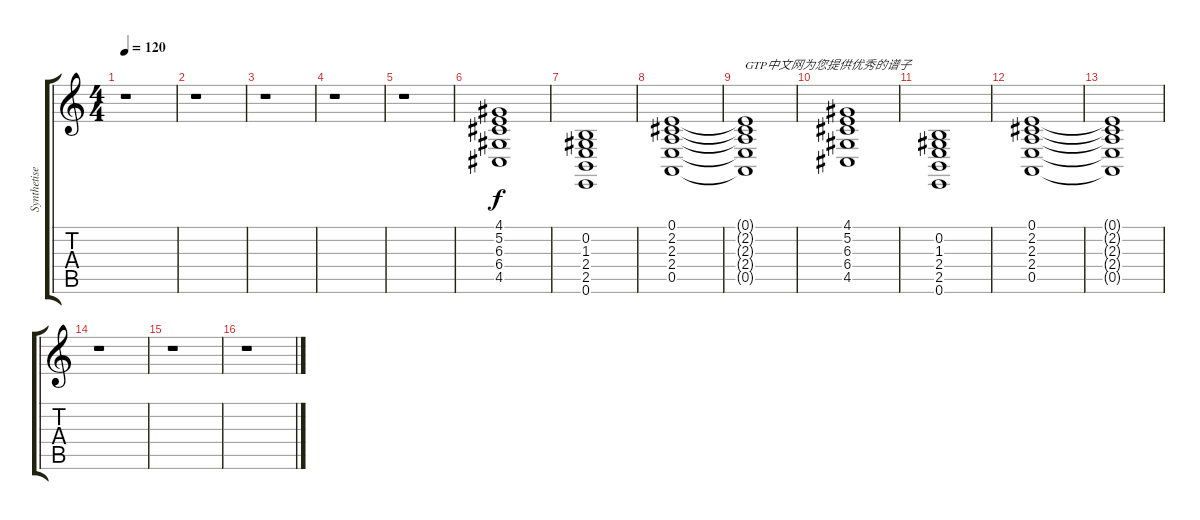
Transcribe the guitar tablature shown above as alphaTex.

\track ("Synthetiseur" "Synthetise") {instrument drawbarorgan}
\staff {score tabs}
\tuning (E4 B3 G3 D3 A2 E2) {hide}
\ts (4 4)
\tempo 120
\clef g2
\ks c
r.1{dy f} |
r.1 |
r.1 |
r.1 |
r.1 |
(4.1 5.2 6.3 6.4 4.5).1 |
(0.2 1.3 2.4 2.5 0.6).1 |
(0.1 2.2 2.3 2.4 0.5).1 |
(0.1{t} 2.2{t} 2.3{t} 2.4{t} 0.5{t}).1{txt "GTP中文网为您提供优秀的谱子"} |
(4.1 5.2 6.3 6.4 4.5).1 |
(0.2 1.3 2.4 2.5 0.6).1 |
(0.1 2.2 2.3 2.4 0.5).1 |
(0.1{t} 2.2{t} 2.3{t} 2.4{t} 0.5{t}).1 |
r.1 |
r.1 |
r.1
